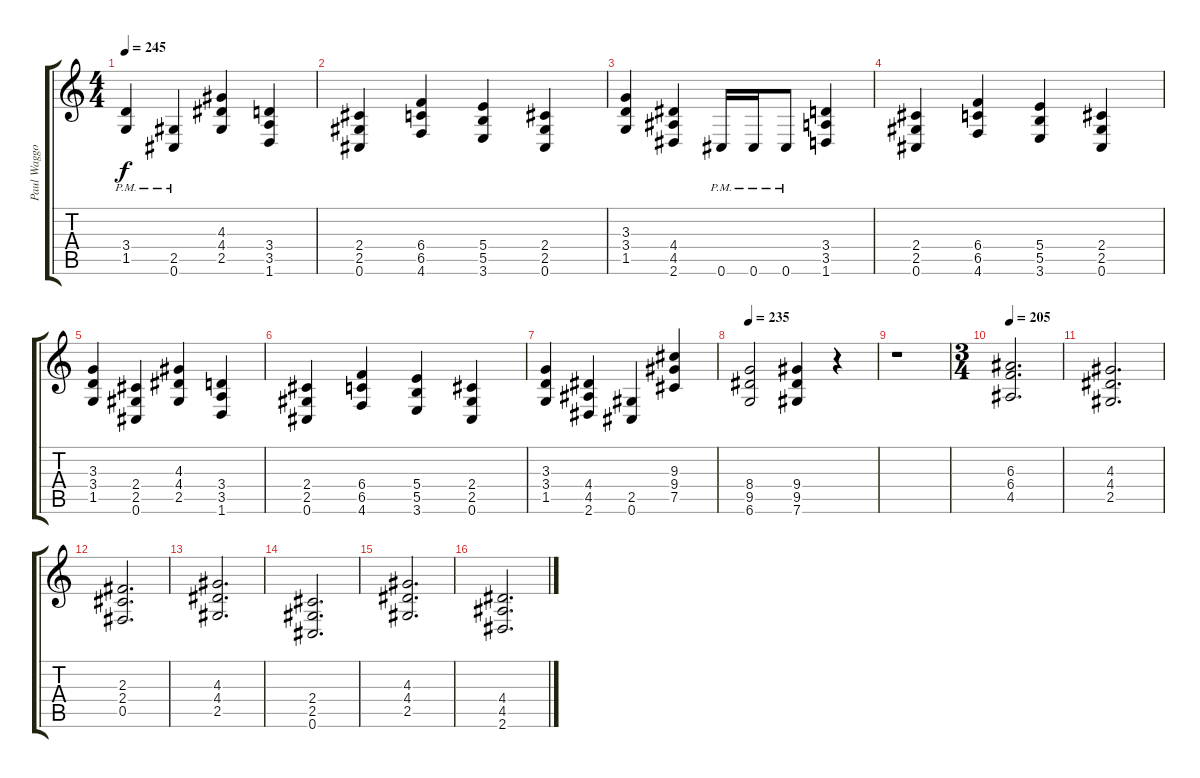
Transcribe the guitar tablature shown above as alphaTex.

\track ("Paul Waggoner Rhythm Gtr." "Paul Waggo") {instrument distortionguitar}
\staff {score tabs}
\tuning (Db4 Ab3 E3 B2 Gb2 Db2) {hide}
\ts (4 4)
\tempo 245
\clef g2
\ks c
(3.4{pm} 1.5{pm}).4{dy f} (2.5{pm} 0.6{pm}).4 (4.3 4.4 2.5).4 (3.4 3.5 1.6).4 |
(2.4 2.5 0.6).4 (6.4 6.5 4.6).4 (5.4 5.5 3.6).4 (2.4 2.5 0.6).4 |
(3.3 3.4 1.5).4 (4.4 4.5 2.6).4 0.6{pm}.16 0.6{pm}.16 0.6{pm}.8 (3.4 3.5 1.6).4 |
(2.4 2.5 0.6).4 (6.4 6.5 4.6).4 (5.4 5.5 3.6).4 (2.4 2.5 0.6).4 |
(3.3 3.4 1.5).4 (2.4 2.5 0.6).4 (4.3 4.4 2.5).4 (3.4 3.5 1.6).4 |
(2.4 2.5 0.6).4 (6.4 6.5 4.6).4 (5.4 5.5 3.6).4 (2.4 2.5 0.6).4 |
(3.3 3.4 1.5).4 (4.4 4.5 2.6).4 (2.5 0.6).4 (9.3 9.4 7.5).4 |
\tempo 235
(8.4 9.5 6.6).2 (9.4 9.5 7.6).4 r.4 |
r.1 |
\ts (3 4)
\tempo 205
(6.3 6.4 4.5).2{d} |
(4.3 4.4 2.5).2{d} |
(2.3 2.4 0.5).2{d} |
(4.3 4.4 2.5).2{d} |
(2.4 2.5 0.6).2{d} |
(4.3 4.4 2.5).2{d} |
(4.4 4.5 2.6).2{d}
